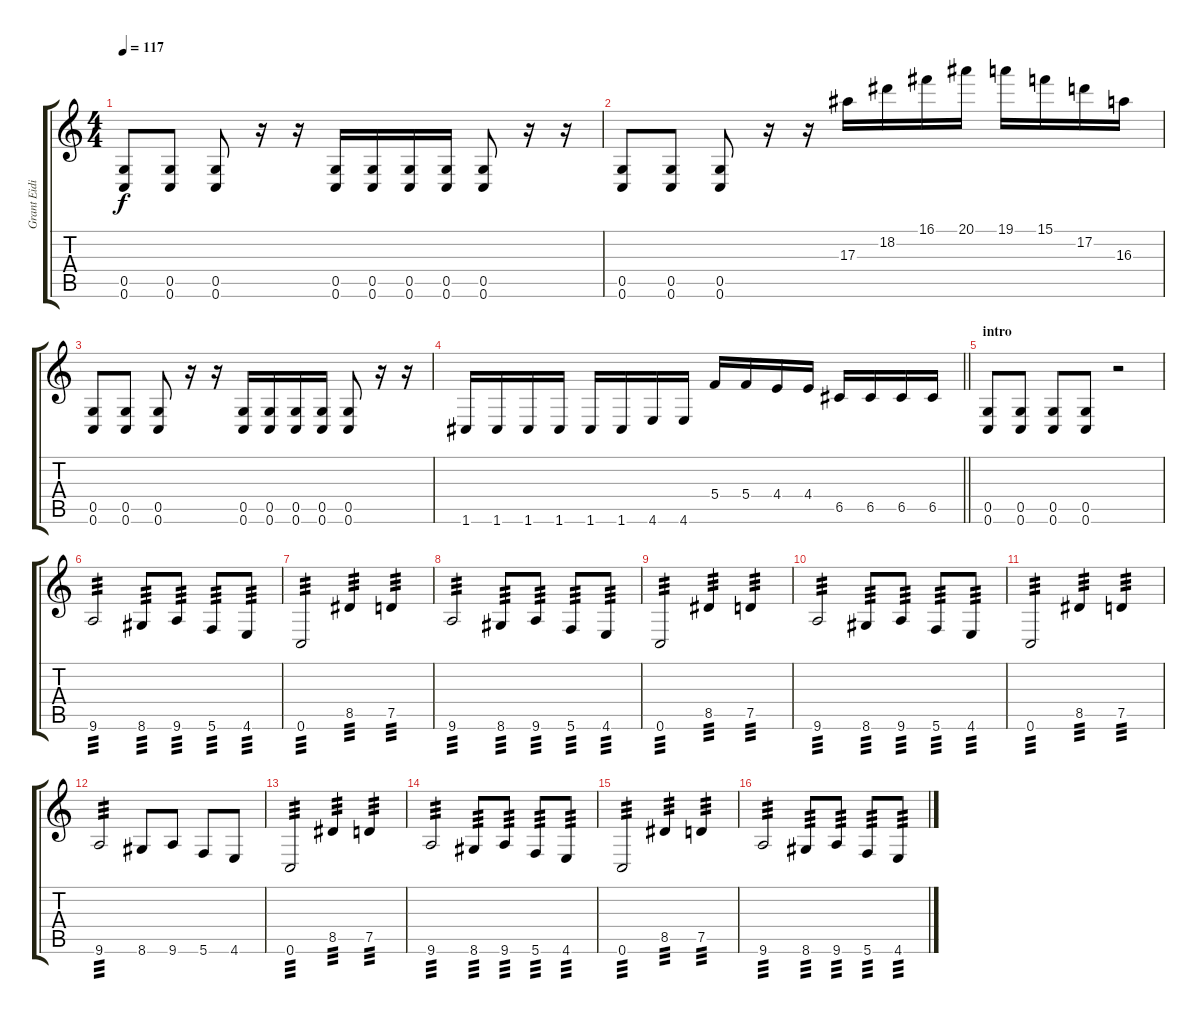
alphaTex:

\track ("Grant Eidintas" "Grant Eidi") {instrument overdrivenguitar}
\staff {score tabs}
\tuning (D4 A3 F3 C3 G2 C2) {hide}
\ts (4 4)
\tempo 117
\clef g2
\ks c
(0.5 0.6).8{dy f} (0.5 0.6).8 (0.5 0.6).8 r.16 r.16 (0.5 0.6).16 (0.5 0.6).16 (0.5 0.6).16 (0.5 0.6).16 (0.5 0.6).8 r.16 r.16 |
(0.5 0.6).8 (0.5 0.6).8 (0.5 0.6).8 r.16 r.16 17.3.16 18.2.16 16.1.16 20.1.16 19.1.16 15.1.16 17.2.16 16.3.16 |
(0.5 0.6).8 (0.5 0.6).8 (0.5 0.6).8 r.16 r.16 (0.5 0.6).16 (0.5 0.6).16 (0.5 0.6).16 (0.5 0.6).16 (0.5 0.6).8 r.16 r.16 |
\barLineRight lightlight
1.6.16 1.6.16 1.6.16 1.6.16 1.6.16 1.6.16 4.6.16 4.6.16 5.4.16 5.4.16 4.4.16 4.4.16 6.5.16 6.5.16 6.5.16 6.5.16 |
\section ("" "intro")
(0.5 0.6).8 (0.5 0.6).8 (0.5 0.6).8 (0.5 0.6).8 r.2 |
9.6.2{tp 3} 8.6.8{tp 3} 9.6.8{tp 3} 5.6.8{tp 3} 4.6.8{tp 3} |
0.6.2{tp 3} 8.5.4{tp 3} 7.5.4{tp 3} |
9.6.2{tp 3} 8.6.8{tp 3} 9.6.8{tp 3} 5.6.8{tp 3} 4.6.8{tp 3} |
0.6.2{tp 3} 8.5.4{tp 3} 7.5.4{tp 3} |
9.6.2{tp 3} 8.6.8{tp 3} 9.6.8{tp 3} 5.6.8{tp 3} 4.6.8{tp 3} |
0.6.2{tp 3} 8.5.4{tp 3} 7.5.4{tp 3} |
9.6.2{tp 3} 8.6.8 9.6.8 5.6.8 4.6.8 |
0.6.2{tp 3} 8.5.4{tp 3} 7.5.4{tp 3} |
9.6.2{tp 3} 8.6.8{tp 3} 9.6.8{tp 3} 5.6.8{tp 3} 4.6.8{tp 3} |
0.6.2{tp 3} 8.5.4{tp 3} 7.5.4{tp 3} |
9.6.2{tp 3} 8.6.8{tp 3} 9.6.8{tp 3} 5.6.8{tp 3} 4.6.8{tp 3}
